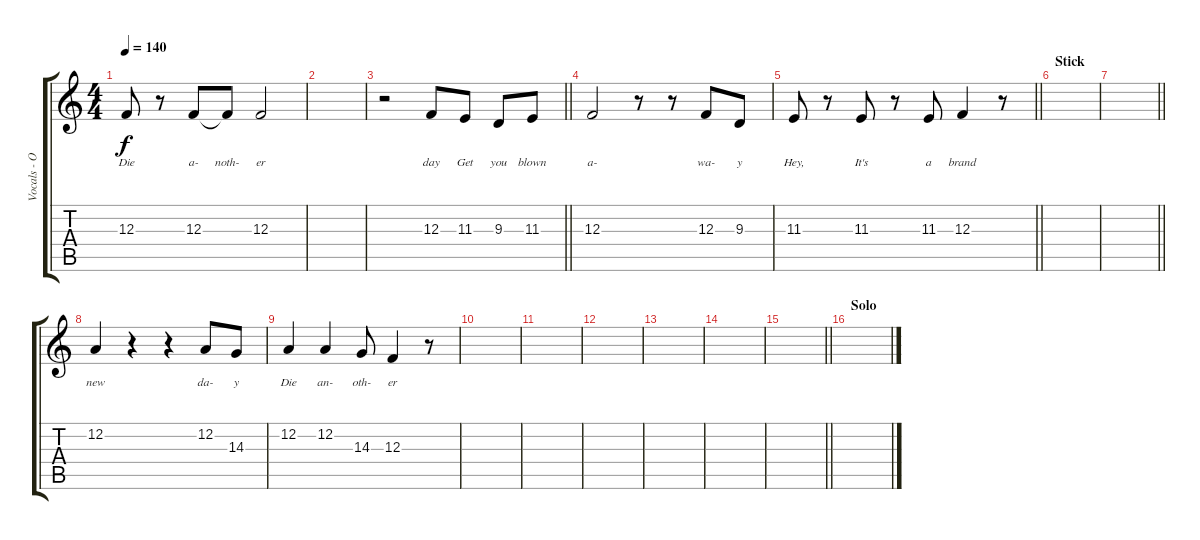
\track ("Vocals - Olliver Twisted" "Vocals - O") {instrument sopranosax}
\staff {score tabs}
\tuning (D4 A3 F3 C3 G2 D2) {hide}
\ts (4 4)
\tempo 140
\clef g2
\ks c
12.3.8{lyrics (0 "Die") lyrics (1 "") lyrics (2 "") lyrics (3 "") lyrics (4 "") dy f} r.8 12.3.8{lyrics (0 "a-") lyrics (1 "") lyrics (2 "") lyrics (3 "") lyrics (4 "")} 12.3{t}.8{lyrics (0 "noth-") lyrics (1 "") lyrics (2 "") lyrics (3 "") lyrics (4 "")} 12.3.2{lyrics (0 "er") lyrics (1 "") lyrics (2 "") lyrics (3 "") lyrics (4 "")} |
|
\barLineRight lightlight
r.2 12.3.8{lyrics (0 "day") lyrics (1 "") lyrics (2 "") lyrics (3 "") lyrics (4 "")} 11.3.8{lyrics (0 "Get") lyrics (1 "") lyrics (2 "") lyrics (3 "") lyrics (4 "")} 9.3.8{lyrics (0 "you") lyrics (1 "") lyrics (2 "") lyrics (3 "") lyrics (4 "")} 11.3.8{lyrics (0 "blown") lyrics (1 "") lyrics (2 "") lyrics (3 "") lyrics (4 "")} |
12.3.2{lyrics (0 "a-") lyrics (1 "") lyrics (2 "") lyrics (3 "") lyrics (4 "")} r.8 r.8 12.3.8{lyrics (0 "wa-") lyrics (1 "") lyrics (2 "") lyrics (3 "") lyrics (4 "")} 9.3.8{lyrics (0 "y") lyrics (1 "") lyrics (2 "") lyrics (3 "") lyrics (4 "")} |
\barLineRight lightlight
11.3.8{lyrics (0 "Hey,") lyrics (1 "") lyrics (2 "") lyrics (3 "") lyrics (4 "")} r.8 11.3.8{lyrics (0 "It's") lyrics (1 "") lyrics (2 "") lyrics (3 "") lyrics (4 "")} r.8 11.3.8{lyrics (0 "a") lyrics (1 "") lyrics (2 "") lyrics (3 "") lyrics (4 "")} 12.3.4{lyrics (0 "brand") lyrics (1 "") lyrics (2 "") lyrics (3 "") lyrics (4 "")} r.8 |
\section ("" "Stick")
|
\barLineRight lightlight
|
12.2.4{lyrics (0 "new") lyrics (1 "") lyrics (2 "") lyrics (3 "") lyrics (4 "")} r.4 r.4 12.2.8{lyrics (0 "da-") lyrics (1 "") lyrics (2 "") lyrics (3 "") lyrics (4 "")} 14.3.8{lyrics (0 "y") lyrics (1 "") lyrics (2 "") lyrics (3 "") lyrics (4 "")} |
12.2.4{lyrics (0 "Die") lyrics (1 "") lyrics (2 "") lyrics (3 "") lyrics (4 "")} 12.2.4{lyrics (0 "an-") lyrics (1 "") lyrics (2 "") lyrics (3 "") lyrics (4 "")} 14.3.8{lyrics (0 "oth-") lyrics (1 "") lyrics (2 "") lyrics (3 "") lyrics (4 "")} 12.3.4{lyrics (0 "er") lyrics (1 "") lyrics (2 "") lyrics (3 "") lyrics (4 "")} r.8 |
|
|
|
|
|
\barLineRight lightlight
|
\section ("" "Solo")
